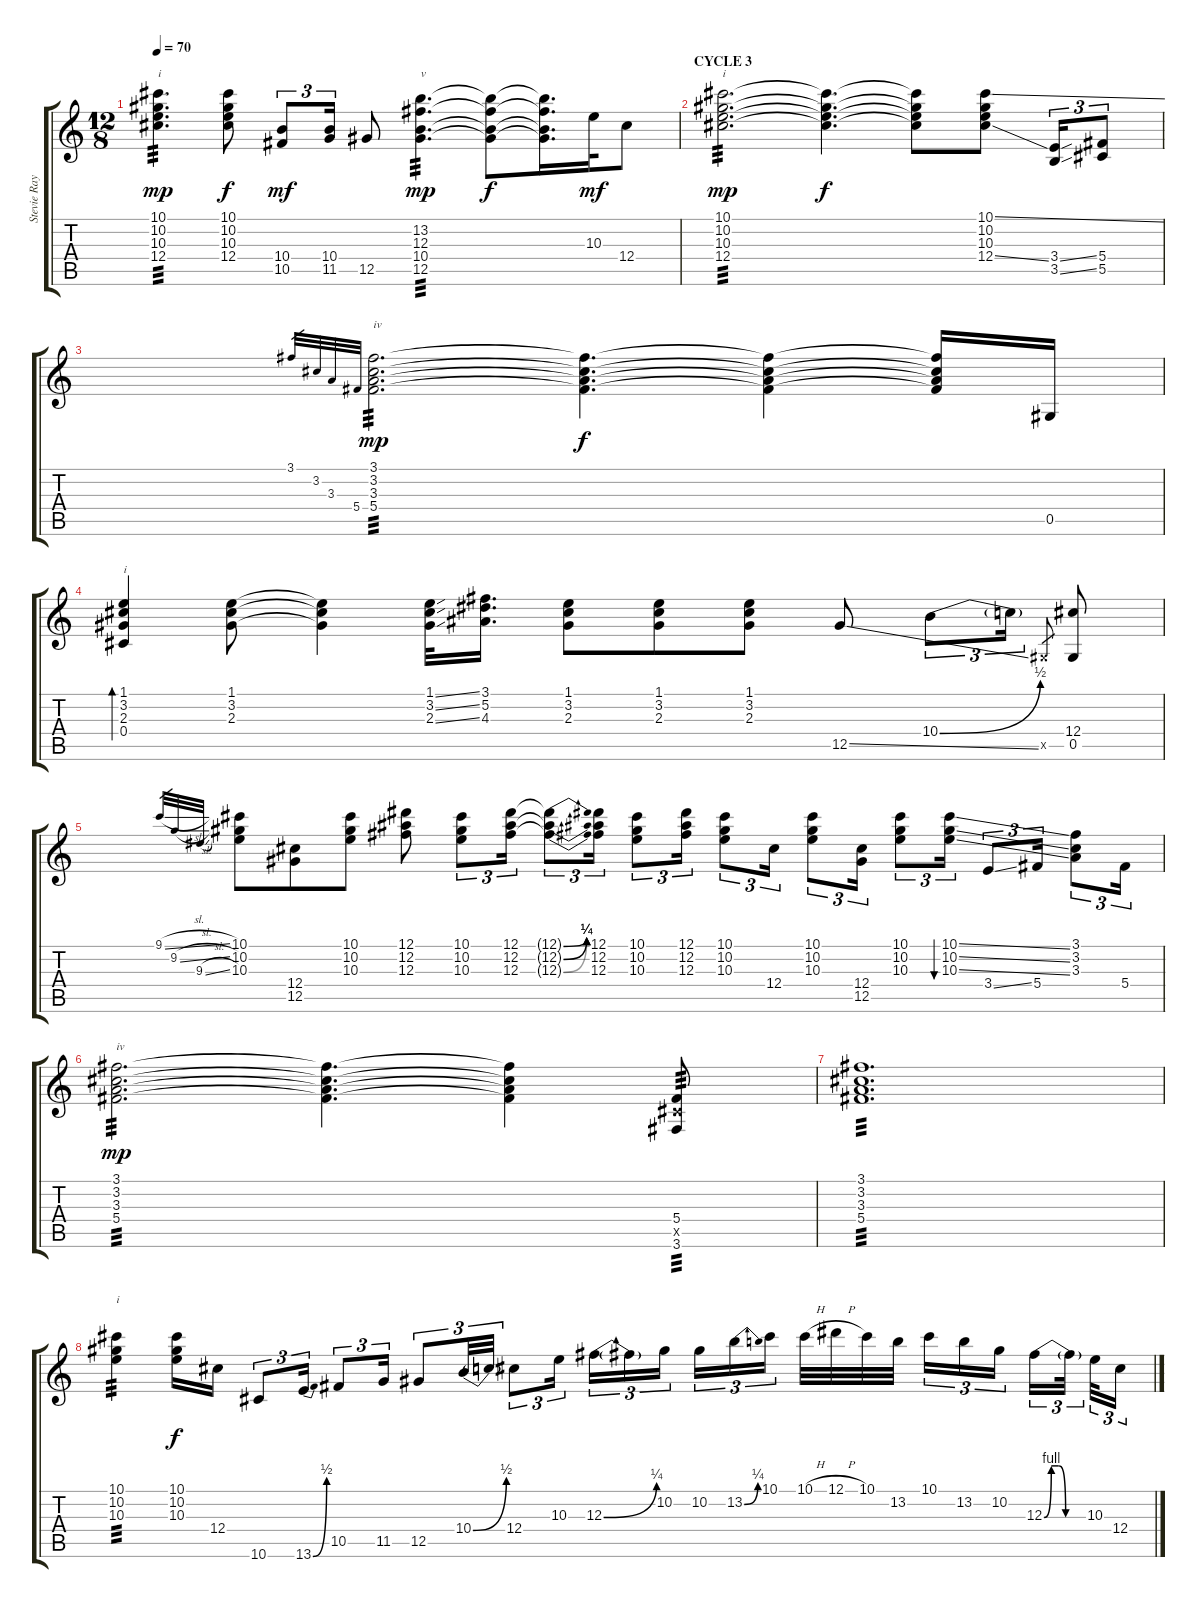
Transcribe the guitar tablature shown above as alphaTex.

\track ("Stevie Ray Vaughan" "Stevie Ray") {instrument electricguitarjazz}
\staff {score tabs}
\tuning (Eb4 Bb3 Gb3 Db3 Ab2 Eb2) {hide}
\ts (12 8)
\tempo 70
\clef g2
\ks c
(10.1 10.2 10.3 12.4).4{d txt "i" tp 3 dy mp} (10.1 10.2 10.3 12.4).8{dy f} (10.4 10.5).8{tu (3 2) dy mf} (10.4 11.5).16{tu (3 2)} 12.5.8 (13.2 12.3 10.4 12.5).4{d txt "v" tp 3 dy mp} (13.2{t} 12.3{t} 10.4{t} 12.5{t}).8{dy f} (13.2{t} 12.3{t} 10.4{t} 12.5{t}).16{d} 10.3.32{dy mf} 12.4.8 |
\section ("" "CYCLE 3")
(10.1 10.2 10.3 12.4).2{d txt "i" tp 3 dy mp} (10.1{t} 10.2{t} 10.3{t} 12.4{t}).4{d dy f} (10.1{t} 10.2{t} 10.3{t} 12.4{t}).8 (10.1{ss} 10.2 10.3 12.4{ss}).8 (3.4{ss} 3.5{ss}).16{tu (3 2)} (5.4 5.5).8{tu (3 2)} |
3.1.32{gr} 3.2.32{gr} 3.3.32{gr} 5.4.32{gr} (3.1 3.2 3.3 5.4).2{d txt "iv" tp 3 dy mp} (3.1{t} 3.2{t} 3.3{t} 5.4{t}).4{d dy f} (3.1{t} 3.2{t} 3.3{t} 5.4{t}).4 (3.1{t} 3.2{t} 3.3{t} 5.4{t}).16 0.5.16 |
(1.1 3.2 2.3 0.4).4{bd 120 txt "i"} (1.1 3.2 2.3).8 (1.1{t} 3.2{t} 2.3{t}).4 (1.1{ss} 3.2{ss} 2.3{ss}).32 (3.1 5.2 4.3).16{d} (1.1 3.2 2.3).8 (1.1 3.2 2.3).8 (1.1 3.2 2.3).8 12.5{ss}.8 10.4{be (bend 0 0 60 2)}.8{tu (3 2)} 10.4{t}.16{tu (3 2)} 0.5{x}.8{gr} (12.4 0.5).8 |
9.1{sl}.32{gr} 9.2{sl}.32{gr} 9.3{sl}.32{gr} (10.1 10.2 10.3).8 (12.4 12.5).8 (10.1 10.2 10.3).8 (12.1 12.2 12.3).8 (10.1 10.2 10.3).8{tu (3 2)} (12.1 12.2 12.3).16{tu (3 2)} (12.1{be (bend 0 0 60 1) t} 12.2{be (bend 0 0 60 1) t} 12.3{be (bend 0 0 60 1) t}).8{tu (3 2)} (12.1 12.2 12.3).16{tu (3 2)} (10.1 10.2 10.3).8{tu (3 2)} (12.1 12.2 12.3).16{tu (3 2)} (10.1 10.2 10.3).8{tu (3 2)} 12.4.16{tu (3 2)} (10.1 10.2 10.3).8{tu (3 2)} (12.4 12.5).16{tu (3 2)} (10.1 10.2 10.3).8{tu (3 2)} (10.1{ss} 10.2{ss} 10.3{ss}).16{tu (3 2) bu 120} 3.4{ss}.8{tu (3 2)} 5.4.16{tu (3 2)} (3.1 3.2 3.3).8{tu (3 2)} 5.4.16{tu (3 2)} |
(3.1 3.2 3.3 5.4).2{d txt "iv" tp 3 dy mp} (3.1{t} 3.2{t} 3.3{t} 5.4{t}).4{d} (3.1{t} 3.2{t} 3.3{t} 5.4{t}).4 (5.4 5.5{x} 3.6).8{tp 3} |
(3.1 3.2 3.3 5.4).1{d tp 3} |
(10.1 10.2 10.3).4{txt "i" tp 3} (10.1 10.2 10.3).16{dy f} 12.4.16 10.6.8{tu (3 2)} 13.6{be (bend 0 0 60 2)}.16{tu (3 2)} 10.5.8{tu (3 2)} 11.5.16{tu (3 2)} 12.5.8{tu (3 2)} 10.4{be (bend 0 0 60 2)}.32{tu (3 2)} 10.4{t}.32{tu (3 2)} 12.4.8{tu (3 2)} 10.3.16{tu (3 2) beam splitsecondary} 12.3{be (bend 0 0 60 1)}.16{tu (3 2)} 12.3{t}.16{tu (3 2)} 10.2.16{tu (3 2) beam splitsecondary} 10.2.16{tu (3 2)} 13.2{be (bend 0 0 60 1)}.16{tu (3 2)} 10.1.16{tu (3 2)} 10.1{h}.32 12.1{h}.32 10.1.32 13.2.32{beam splitsecondary} 10.1.16{tu (3 2)} 13.2.16{tu (3 2)} 10.2.16{tu (3 2) beam splitsecondary} 12.3{be (custom 0 0 10 4 20 4 30 0 60 0)}.16{tu (3 2)} 12.3{t}.32{tu (3 2) beam splitsecondary} 10.3.32{tu (3 2)} 12.4.16{tu (3 2)}
